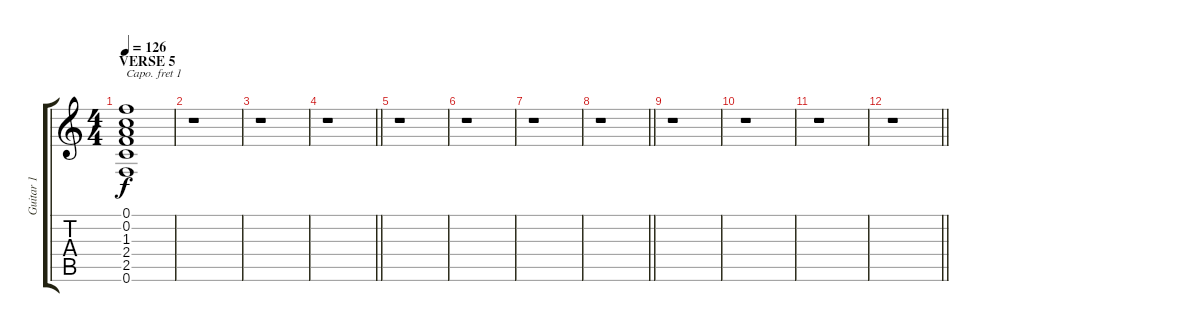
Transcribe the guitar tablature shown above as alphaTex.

\track ("Guitar 1" "Guitar 1") {instrument acousticguitarsteel}
\staff {score tabs}
\capo 1
\tuning (E4 B3 G3 D3 A2 E2) {hide}
\ts (4 4)
\section ("" "VERSE 5")
\tempo 126
\clef g2
\ks c
(0.1 0.2 1.3 2.4 2.5 0.6).1{dy f} |
r.1 |
r.1 |
\barLineRight lightlight
r.1 |
r.1 |
r.1 |
r.1 |
\barLineRight lightlight
r.1 |
r.1 |
r.1 |
r.1 |
\barLineRight lightlight
r.1
